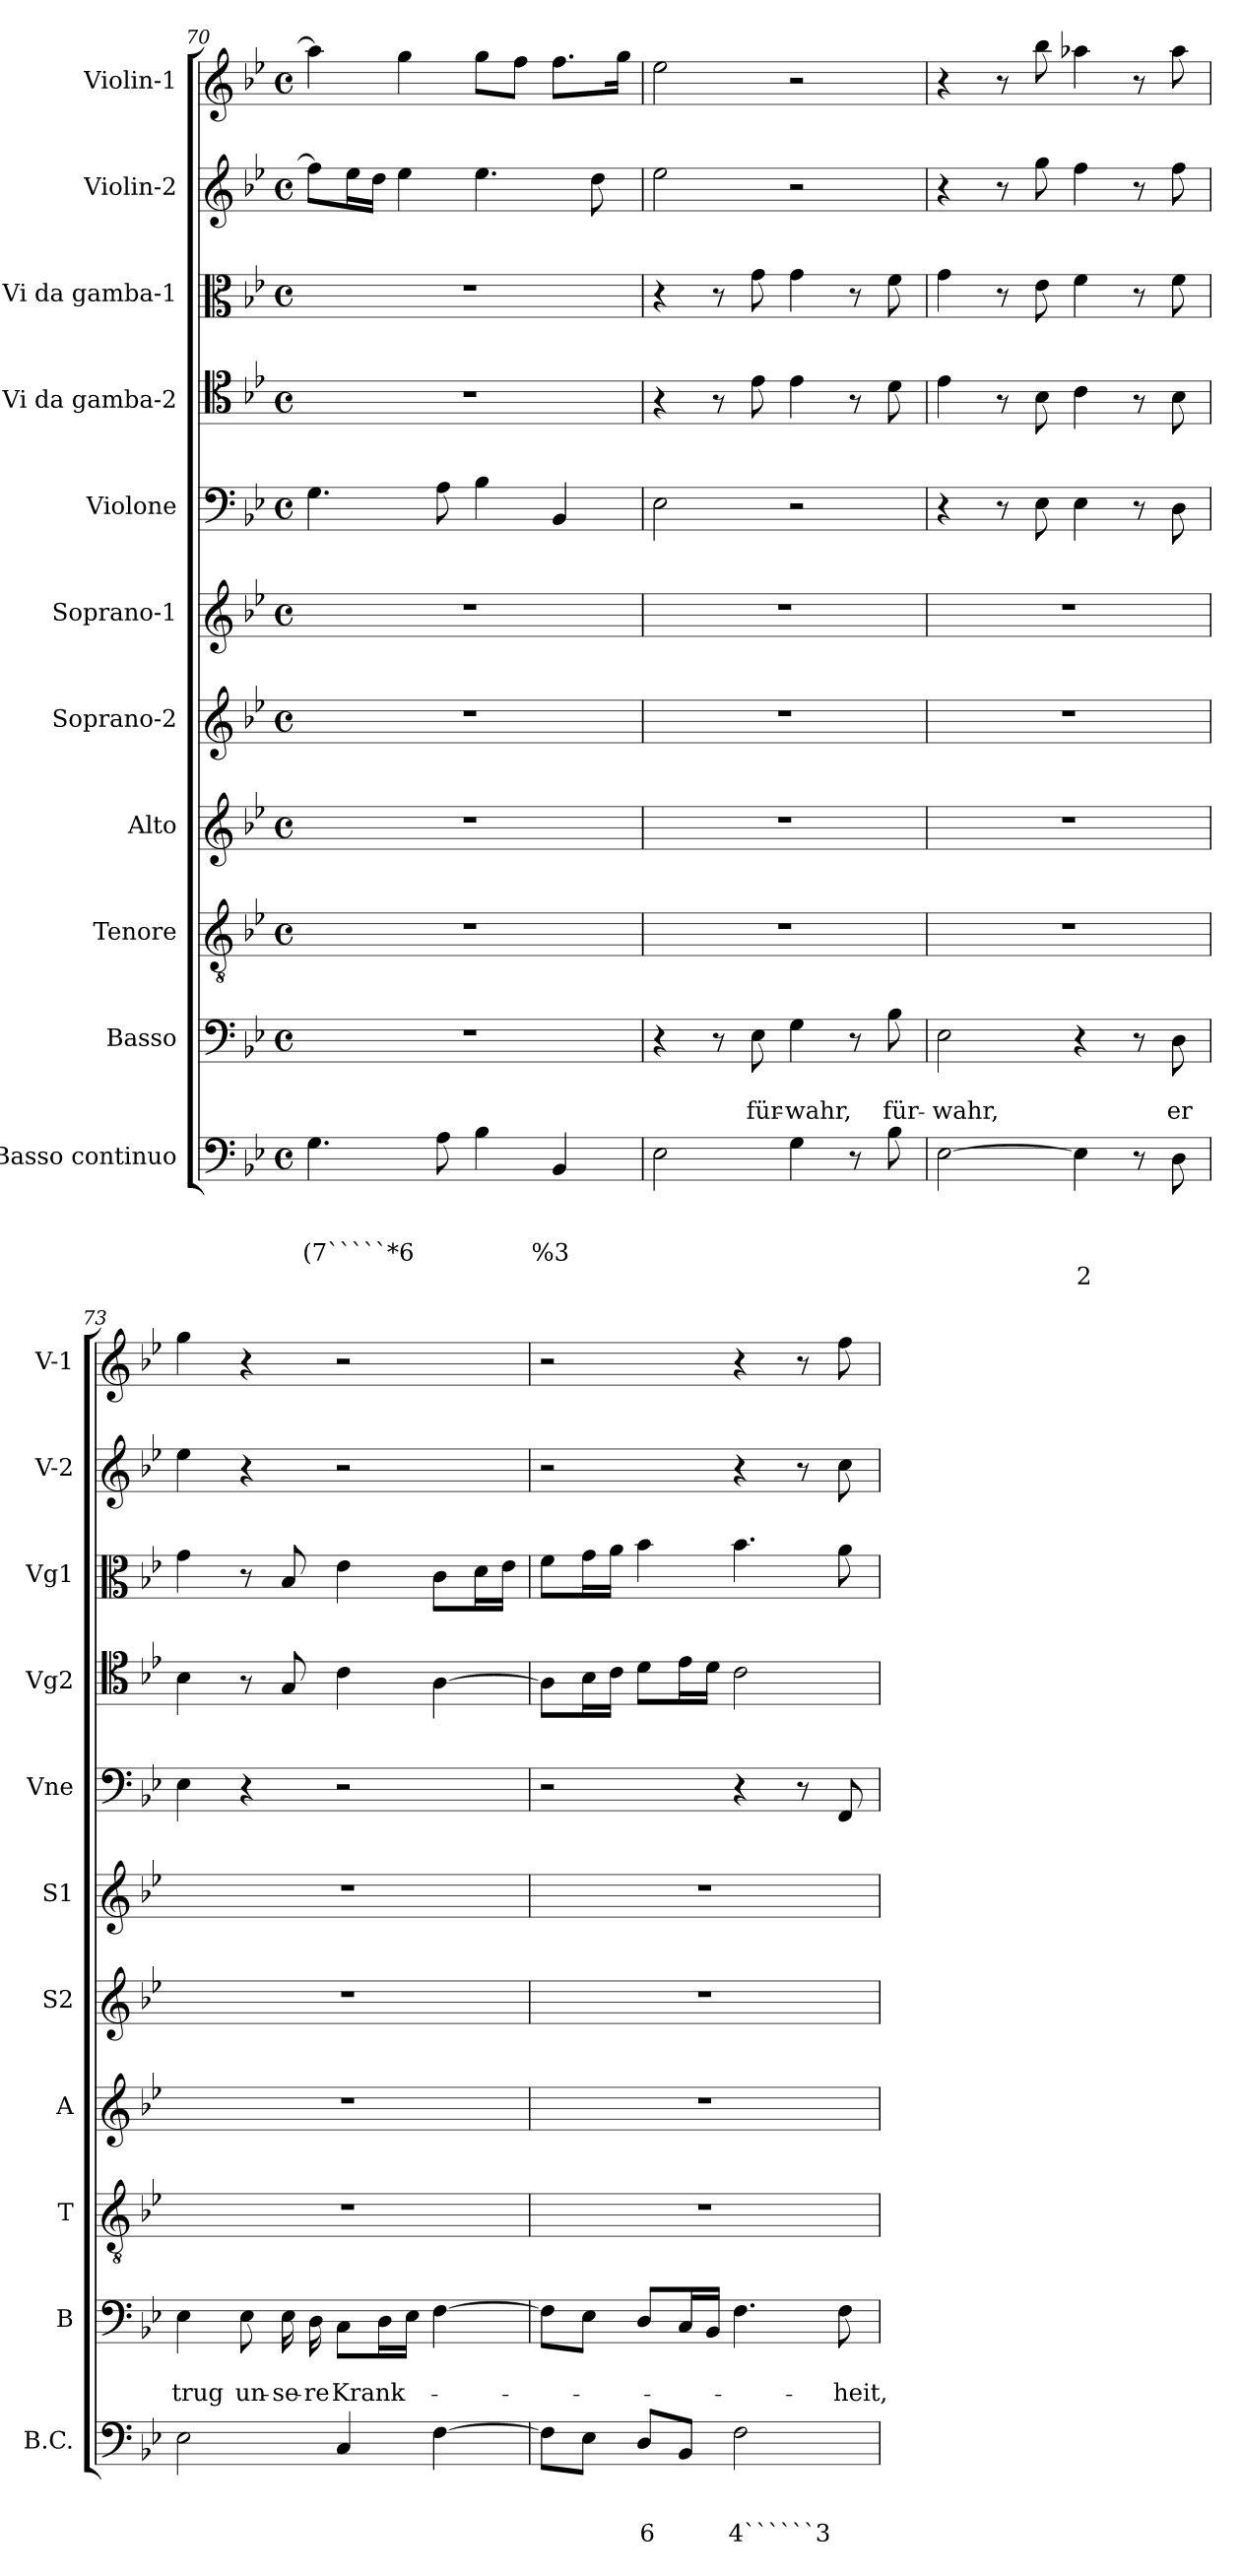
**kern	**text	**text	**text	**text	**kern	**text	**text	**kern	**kern	**kern	**kern	**kern	**kern	**kern	**kern	**kern
*part11	*part11	*part11	*part11	*part11	*part10	*part10	*part10	*part9	*part8	*part7	*part6	*part5	*part4	*part3	*part2	*part1
*staff11	*staff11	*staff11	*staff11	*staff11	*staff10	*staff10	*staff10	*staff9	*staff8	*staff7	*staff6	*staff5	*staff4	*staff3	*staff2	*staff1
*I"Basso continuo	*	*	*	*	*I"Basso	*	*	*I"Tenore	*I"Alto	*I"Soprano-2	*I"Soprano-1	*I"Violone	*I"Vi da gamba-2	*I"Vi da gamba-1	*I"Violin-2	*I"Violin-1
*I'B.C.	*	*	*	*	*I'B	*	*	*I'T	*I'A	*I'S2	*I'S1	*I'Vne	*I'Vg2	*I'Vg1	*I'V-2	*I'V-1
*clefF4	*	*	*	*	*clefF4	*	*	*clefGv2	*clefG2	*clefG2	*clefG2	*clefF4	*clefC4	*clefC3	*clefG2	*clefG2
*k[b-e-]	*	*	*	*	*k[b-e-]	*	*	*k[b-e-]	*k[b-e-]	*k[b-e-]	*k[b-e-]	*k[b-e-]	*k[b-e-]	*k[b-e-]	*k[b-e-]	*k[b-e-]
*B-:	*	*	*	*	*B-:	*	*	*B-:	*B-:	*B-:	*B-:	*B-:	*B-:	*B-:	*B-:	*B-:
*M4/4	*	*	*	*	*M4/4	*	*	*M4/4	*M4/4	*M4/4	*M4/4	*M4/4	*M4/4	*M4/4	*M4/4	*M4/4
*met(c)	*	*	*	*	*met(c)	*	*	*met(c)	*met(c)	*met(c)	*met(c)	*met(c)	*met(c)	*met(c)	*met(c)	*met(c)
=70	=70	=70	=70	=70	=70	=70	=70	=70	=70	=70	=70	=70	=70	=70	=70	=70
!	!	!	!LO:LY:b	!	!	!	!	!	!	!	!	!	!	!	!	!
4.G\	.	.	(7`````*6	.	1r	.	.	1r	1r	1r	1r	4.G\	1r	1r	8ff\L]	4aa-\]
.	.	.	.	.	.	.	.	.	.	.	.	.	.	.	16ee-\L	.
.	.	.	.	.	.	.	.	.	.	.	.	.	.	.	16dd\JJ	.
.	.	.	.	.	.	.	.	.	.	.	.	.	.	.	4ee-\	4gg\
8A\	.	.	.	.	.	.	.	.	.	.	.	8A\	.	.	.	.
4B-\	.	.	.	.	.	.	.	.	.	.	.	4B-\	.	.	4.ee-\	8gg\L
.	.	.	.	.	.	.	.	.	.	.	.	.	.	.	.	8ff\J
!	!	!	!LO:LY:b	!	!	!	!	!	!	!	!	!	!	!	!	!
4BB-/	.	.	%3	.	.	.	.	.	.	.	.	4BB-/	.	.	.	8.ff\L
.	.	.	.	.	.	.	.	.	.	.	.	.	.	.	8dd\	.
.	.	.	.	.	.	.	.	.	.	.	.	.	.	.	.	16gg\Jk
=71	=71	=71	=71	=71	=71	=71	=71	=71	=71	=71	=71	=71	=71	=71	=71	=71
2E-\	.	.	.	.	4r	.	.	1r	1r	1r	1r	2E-\	4r	4r	2ee-\	2ee-\
.	.	.	.	.	8r	.	.	.	.	.	.	.	8r	8r	.	.
!	!	!	!	!	!	!	!LO:LY:b	!	!	!	!	!	!	!	!	!
.	.	.	.	.	8E-\	.	für-	.	.	.	.	.	8e-\	8g\	.	.
!	!	!	!	!	!	!	!LO:LY:b	!	!	!	!	!	!	!	!	!
4G\	.	.	.	.	4G\	.	-wahr,	.	.	.	.	2r	4e-\	4g\	2r	2r
8r	.	.	.	.	8r	.	.	.	.	.	.	.	8r	8r	.	.
!	!	!	!	!	!	!	!LO:LY:b	!	!	!	!	!	!	!	!	!
8B-\	.	.	.	.	8B-\	.	für-	.	.	.	.	.	8d\	8f\	.	.
=72	=72	=72	=72	=72	=72	=72	=72	=72	=72	=72	=72	=72	=72	=72	=72	=72
!	!	!	!	!	!	!	!LO:LY:b	!	!	!	!	!	!	!	!	!
[2E-\	.	.	.	.	2E-\	.	-wahr,	1r	1r	1r	1r	4r	4e-\	4g\	4r	4r
.	.	.	.	.	.	.	.	.	.	.	.	8r	8r	8r	8r	8r
.	.	.	.	.	.	.	.	.	.	.	.	8E-\	8B-\	8e-\	8gg\	8bb-\
!	!	!	!	!LO:LY:b	!	!	!	!	!	!	!	!	!	!	!	!
4E-\]	.	.	.	2	4r	.	.	.	.	.	.	4E-\	4c\	4f\	4ff\	4aa-X\
8r	.	.	.	.	8r	.	.	.	.	.	.	8r	8r	8r	8r	8r
!	!	!	!	!	!	!	!LO:LY:b	!	!	!	!	!	!	!	!	!
8D\	.	.	.	.	8D\	.	er	.	.	.	.	8D\	8B-\	8f\	8ff\	8aa-\
=73	=73	=73	=73	=73	=73	=73	=73	=73	=73	=73	=73	=73	=73	=73	=73	=73
!	!	!	!	!	!	!	!LO:LY:b	!	!	!	!	!	!	!	!	!
2E-\	.	.	.	.	4E-\	.	trug	1r	1r	1r	1r	4E-\	4B-\	4g\	4ee-\	4gg\
!	!	!	!	!	!	!	!LO:LY:b	!	!	!	!	!	!	!	!	!
.	.	.	.	.	8E-\	.	un-	.	.	.	.	4r	8r	8r	4r	4r
!	!	!	!	!	!	!	!LO:LY:b	!	!	!	!	!	!	!	!	!
.	.	.	.	.	16E-\	.	-se-	.	.	.	.	.	8G/	8B-/	.	.
!	!	!	!	!	!	!	!LO:LY:b	!	!	!	!	!	!	!	!	!
.	.	.	.	.	16D\	.	-re	.	.	.	.	.	.	.	.	.
!	!	!	!	!	!	!	!LO:LY:b	!	!	!	!	!	!	!	!	!
4C/	.	.	.	.	8C\L	.	Krank-	.	.	.	.	2r	4c\	4e-\	2r	2r
.	.	.	.	.	16D\L	.	.	.	.	.	.	.	.	.	.	.
.	.	.	.	.	16E-\JJ	.	.	.	.	.	.	.	.	.	.	.
[4F\	.	.	.	.	[4F\	.	.	.	.	.	.	.	[4A\	8c\L	.	.
.	.	.	.	.	.	.	.	.	.	.	.	.	.	16d\L	.	.
.	.	.	.	.	.	.	.	.	.	.	.	.	.	16e-\JJ	.	.
!!LO:PB:g=z
=74	=74	=74	=74	=74	=74	=74	=74	=74	=74	=74	=74	=74	=74	=74	=74	=74
8F\L]	.	.	.	.	8F\L]	.	.	1r	1r	1r	1r	2r	8A\L]	8f\L	2r	2r
8E-\J	.	.	.	.	8E-\J	.	.	.	.	.	.	.	16B-\L	16g\L	.	.
.	.	.	.	.	.	.	.	.	.	.	.	.	16c\JJ	16a\JJ	.	.
!	!	!	!LO:LY:b	!	!	!	!	!	!	!	!	!	!	!	!	!
8D/L	.	.	6	.	8D/L	.	.	.	.	.	.	.	8d\L	4b-\	.	.
8BB-/J	.	.	.	.	16C/L	.	.	.	.	.	.	.	16e-\L	.	.	.
.	.	.	.	.	16BB-/JJ	.	.	.	.	.	.	.	16d\JJ	.	.	.
!	!	!	!LO:LY:b	!	!	!	!	!	!	!	!	!	!	!	!	!
2F\	.	.	4``````3	.	4.F\	.	.	.	.	.	.	4r	2c\	4.b-\	4r	4r
.	.	.	.	.	.	.	.	.	.	.	.	8r	.	.	8r	8r
!	!	!	!	!	!	!	!LO:LY:b	!	!	!	!	!	!	!	!	!
.	.	.	.	.	8F\	.	-heit,	.	.	.	.	8FF/	.	8a\	8cc\	8ff\
=	=	=	=	=	=	=	=	=	=	=	=	=	=	=	=	=
*-	*-	*-	*-	*-	*-	*-	*-	*-	*-	*-	*-	*-	*-	*-	*-	*-
